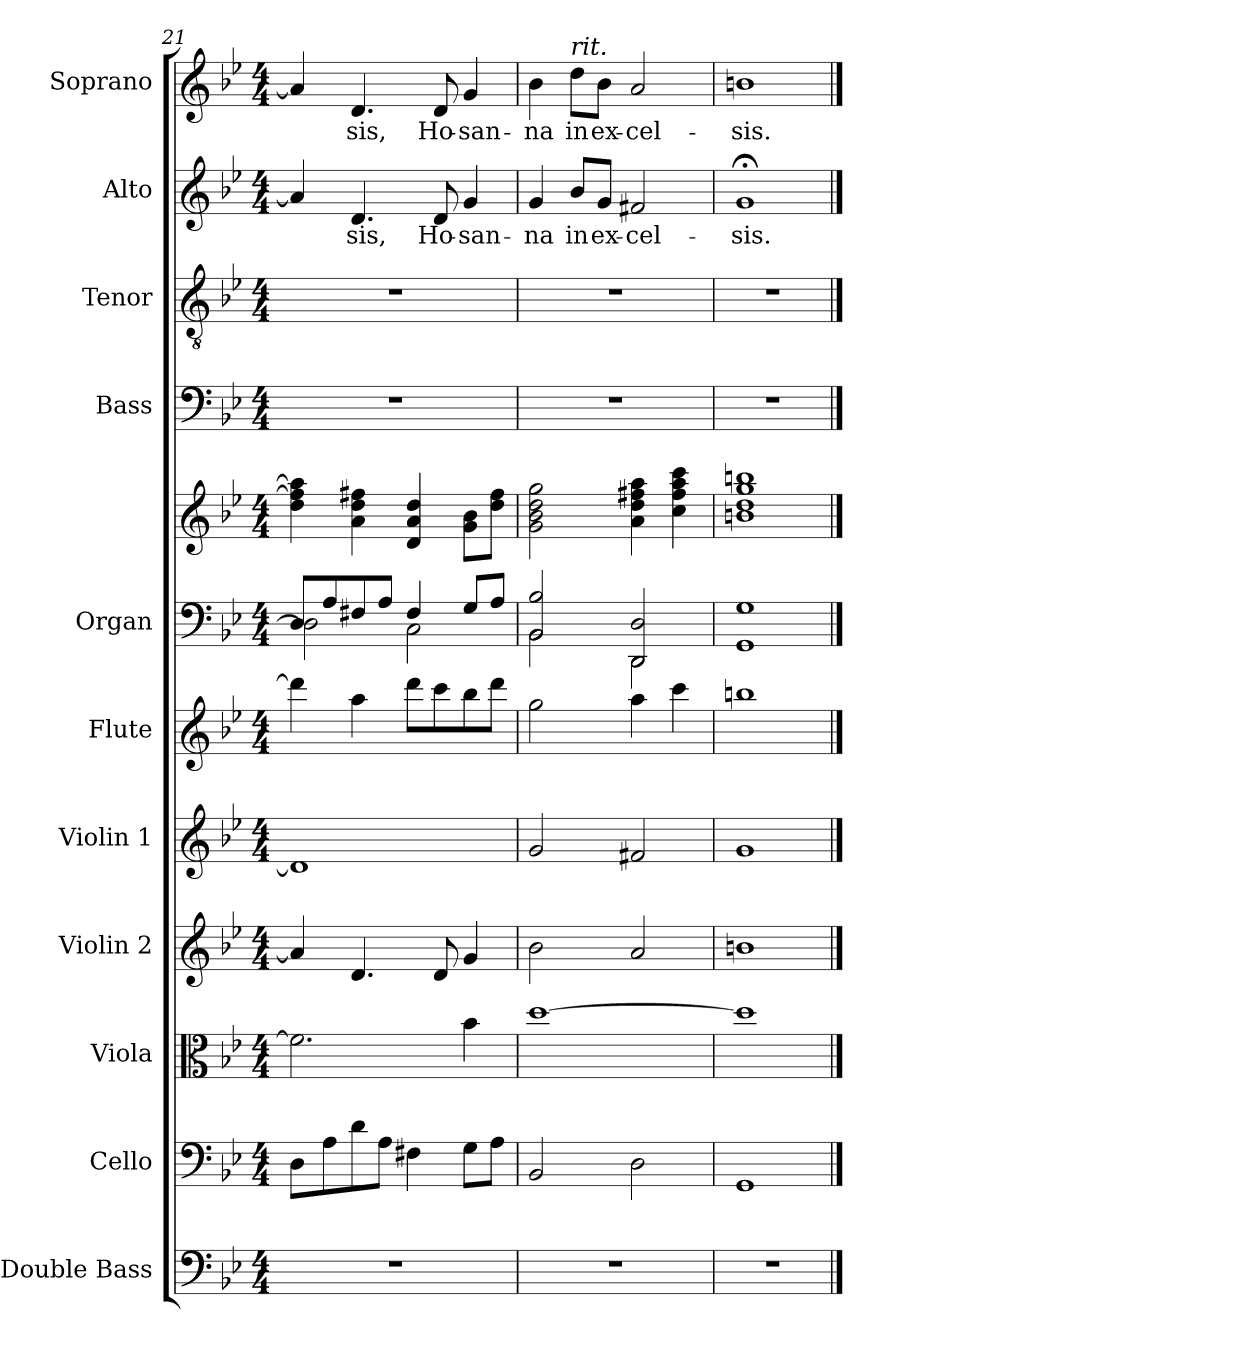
**kern	**kern	**kern	**kern	**kern	**kern	**kern	**kern	**kern	**kern	**kern	**text	**kern	**text
*part11	*part10	*part9	*part8	*part7	*part6	*part5	*part5	*part4	*part3	*part2	*part2	*part1	*part1
*staff12	*staff11	*staff10	*staff9	*staff8	*staff7	*staff6	*staff5	*staff4	*staff3	*staff2	*staff2	*staff1	*staff1
*I"Double Bass	*I"Cello	*I"Viola	*I"Violin 2	*I"Violin 1	*I"Flute	*I"Organ	*	*I"Bass	*I"Tenor	*I"Alto	*	*I"Soprano	*
*I'D.B.	*	*I'Vla.	*I'Vln.	*I'Vln. 1	*I'Fl.	*I'Org.	*	*I'B	*I'T	*I'A	*	*I'S	*
*clefF4	*clefF4	*clefC3	*clefG2	*clefG2	*clefG2	*clefF4	*clefG2	*clefF4	*clefGv2	*clefG2	*	*clefG2	*
*ITrd7c12	*	*	*	*	*	*	*	*	*	*	*	*	*
*k[b-e-]	*k[b-e-]	*k[b-e-]	*k[b-e-]	*k[b-e-]	*k[b-e-]	*k[b-e-]	*k[b-e-]	*k[b-e-]	*k[b-e-]	*k[b-e-]	*	*k[b-e-]	*
*B-:	*B-:	*B-:	*B-:	*B-:	*B-:	*B-:	*B-:	*B-:	*B-:	*B-:	*	*B-:	*
*M4/4	*M4/4	*M4/4	*M4/4	*M4/4	*M4/4	*M4/4	*M4/4	*M4/4	*M4/4	*M4/4	*	*M4/4	*
=21	=21	=21	=21	=21	=21	=21	=21	=21	=21	=21	=21	=21	=21
*	*	*	*	*	*	*^	*	*	*	*	*	*	*
1r	8D\L	2.f#\]	4a/]	1d]	4ddd\]	8D/L	2D\]	4dd\ 4ff#\] 4aa\]	1r	1r	4a/]	.	4a/]	.
.	8A\	.	.	.	.	8A/	.	.	.	.	.	.	.	.
!	!	!	!	!	!	!	!	!	!	!	!	!LO:LY:b	!	!LO:LY:b
.	8d\	.	4.d/	.	4aa\	8F#X/	.	4a\ 4dd\ 4ff#X\	.	.	4.d/	sis,	4.d/	sis,
.	8A\J	.	.	.	.	8A/J	.	.	.	.	.	.	.	.
.	4F#X\	.	.	.	8ddd\L	4F#/	2C\	4d/ 4a/ 4dd/	.	.	.	.	.	.
!	!	!	!	!	!	!	!	!	!	!	!	!LO:LY:b	!	!LO:LY:b
.	.	.	8d/	.	8ccc\	.	.	.	.	.	8d/	Ho-	8d/	Ho-
!	!	!	!	!	!	!	!	!	!	!	!	!LO:LY:b	!	!LO:LY:b
.	8G\L	4b-\	4g/	.	8bb-\	8G/L	.	8g\ 8b-\L	.	.	4g/	-san-	4g/	-san-
.	8A\J	.	.	.	8ddd\J	8A/J	.	8dd\ 8ff#\J	.	.	.	.	.	.
=22	=22	=22	=22	=22	=22	=22	=22	=22	=22	=22	=22	=22	=22	=22
!	!	!	!	!	!	!	!	!	!	!	!	!LO:LY:b	!	!LO:LY:b
1r	2BB-/	[1dd	2b-\	2g/	2gg\	2BB-/ 2B-/	2BB-\	2g\ 2b-\ 2dd\ 2gg\	1r	1r	4g/	-na	4b-\	-na
!	!	!	!	!	!	!	!	!	!	!	!	!	!LO:TX:a:i:t=rit.	!
!	!	!	!	!	!	!	!	!	!	!	!	!LO:LY:b	!	!LO:LY:b
.	.	.	.	.	.	.	.	.	.	.	8b-/L	in	8dd\L	in
!	!	!	!	!	!	!	!	!	!	!	!	!LO:LY:b	!	!LO:LY:b
.	.	.	.	.	.	.	.	.	.	.	8g/J	ex-	8b-\J	ex-
!	!	!	!	!	!	!	!	!	!	!	!	!LO:LY:b	!	!LO:LY:b
.	2D\	.	2a/	2f#X/	4aa\	2DD/ 2D/	2DD\	4a\ 4dd\ 4ff#X\ 4aa\	.	.	2f#X/	-cel-	2a/	-cel-
.	.	.	.	.	4ccc\	.	.	4cc\ 4ff#\ 4aa\ 4ccc\	.	.	.	.	.	.
*	*	*	*	*	*	*v	*v	*	*	*	*	*	*	*
=23	=23	=23	=23	=23	=23	=23	=23	=23	=23	=23	=23	=23	=23
!	!	!	!	!	!	!	!	!	!	!	!LO:LY:b	!	!LO:LY:b
1r	1GG	1dd]	1bn	1g	1bbn	1GG 1G	1bn 1dd 1gg 1bbn	1r	1r	1g;<	-sis.	1bn	-sis.
==	==	==	==	==	==	==	==	==	==	==	==	==	==
*-	*-	*-	*-	*-	*-	*-	*-	*-	*-	*-	*-	*-	*-
